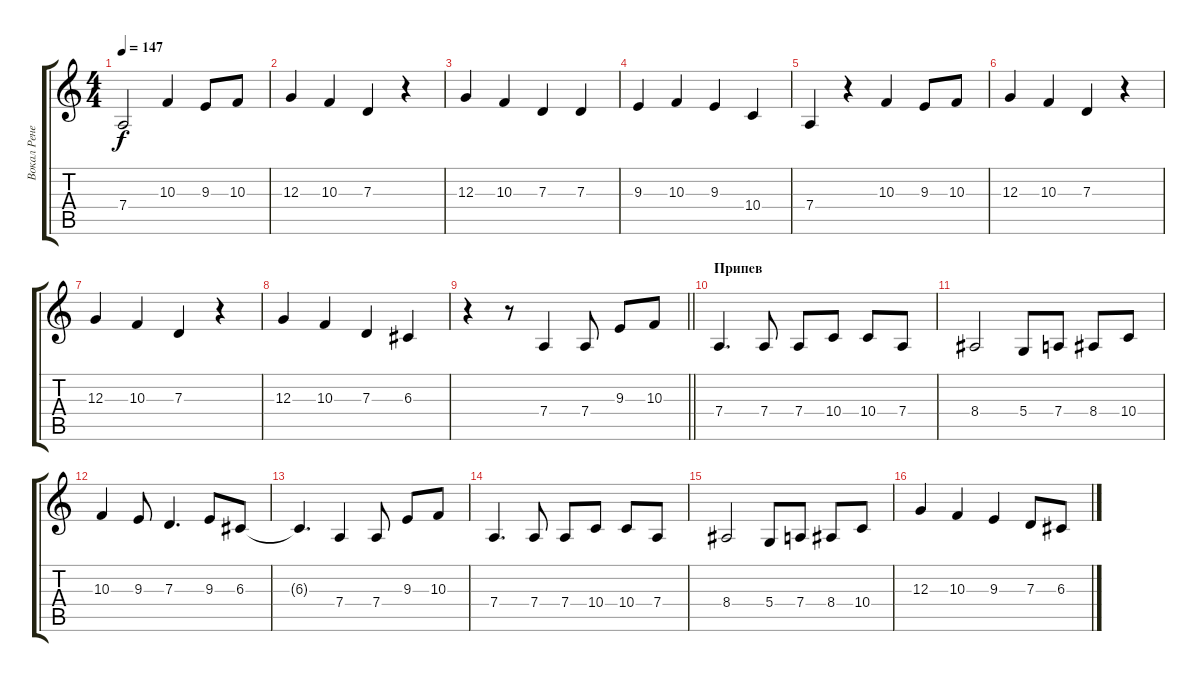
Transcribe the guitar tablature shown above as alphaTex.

\track ("Вокал Ренегат" "Вокал Рене") {instrument bassoon}
\staff {score tabs}
\tuning (E4 B3 G3 D3 A2 E2) {hide}
\ts (4 4)
\tempo 147
\clef g2
\ks c
7.4.2{dy f} 10.3.4 9.3.8 10.3.8 |
12.3.4 10.3.4 7.3.4 r.4 |
12.3.4 10.3.4 7.3.4 7.3.4 |
9.3.4 10.3.4 9.3.4 10.4.4 |
7.4.4 r.4 10.3.4 9.3.8 10.3.8 |
12.3.4 10.3.4 7.3.4 r.4 |
12.3.4 10.3.4 7.3.4 r.4 |
12.3.4 10.3.4 7.3.4 6.3.4 |
\barLineRight lightlight
r.4 r.8 7.4.4 7.4.8 9.3.8 10.3.8 |
\section ("" "Припев")
7.4.4{d} 7.4.8 7.4.8 10.4.8 10.4.8 7.4.8 |
8.4.2 5.4.8 7.4.8 8.4.8 10.4.8 |
10.3.4 9.3.8 7.3.4{d} 9.3.8 6.3.8 |
6.3{t}.4{d} 7.4.4 7.4.8 9.3.8 10.3.8 |
7.4.4{d} 7.4.8 7.4.8 10.4.8 10.4.8 7.4.8 |
8.4.2 5.4.8 7.4.8 8.4.8 10.4.8 |
12.3.4 10.3.4 9.3.4 7.3.8 6.3.8
